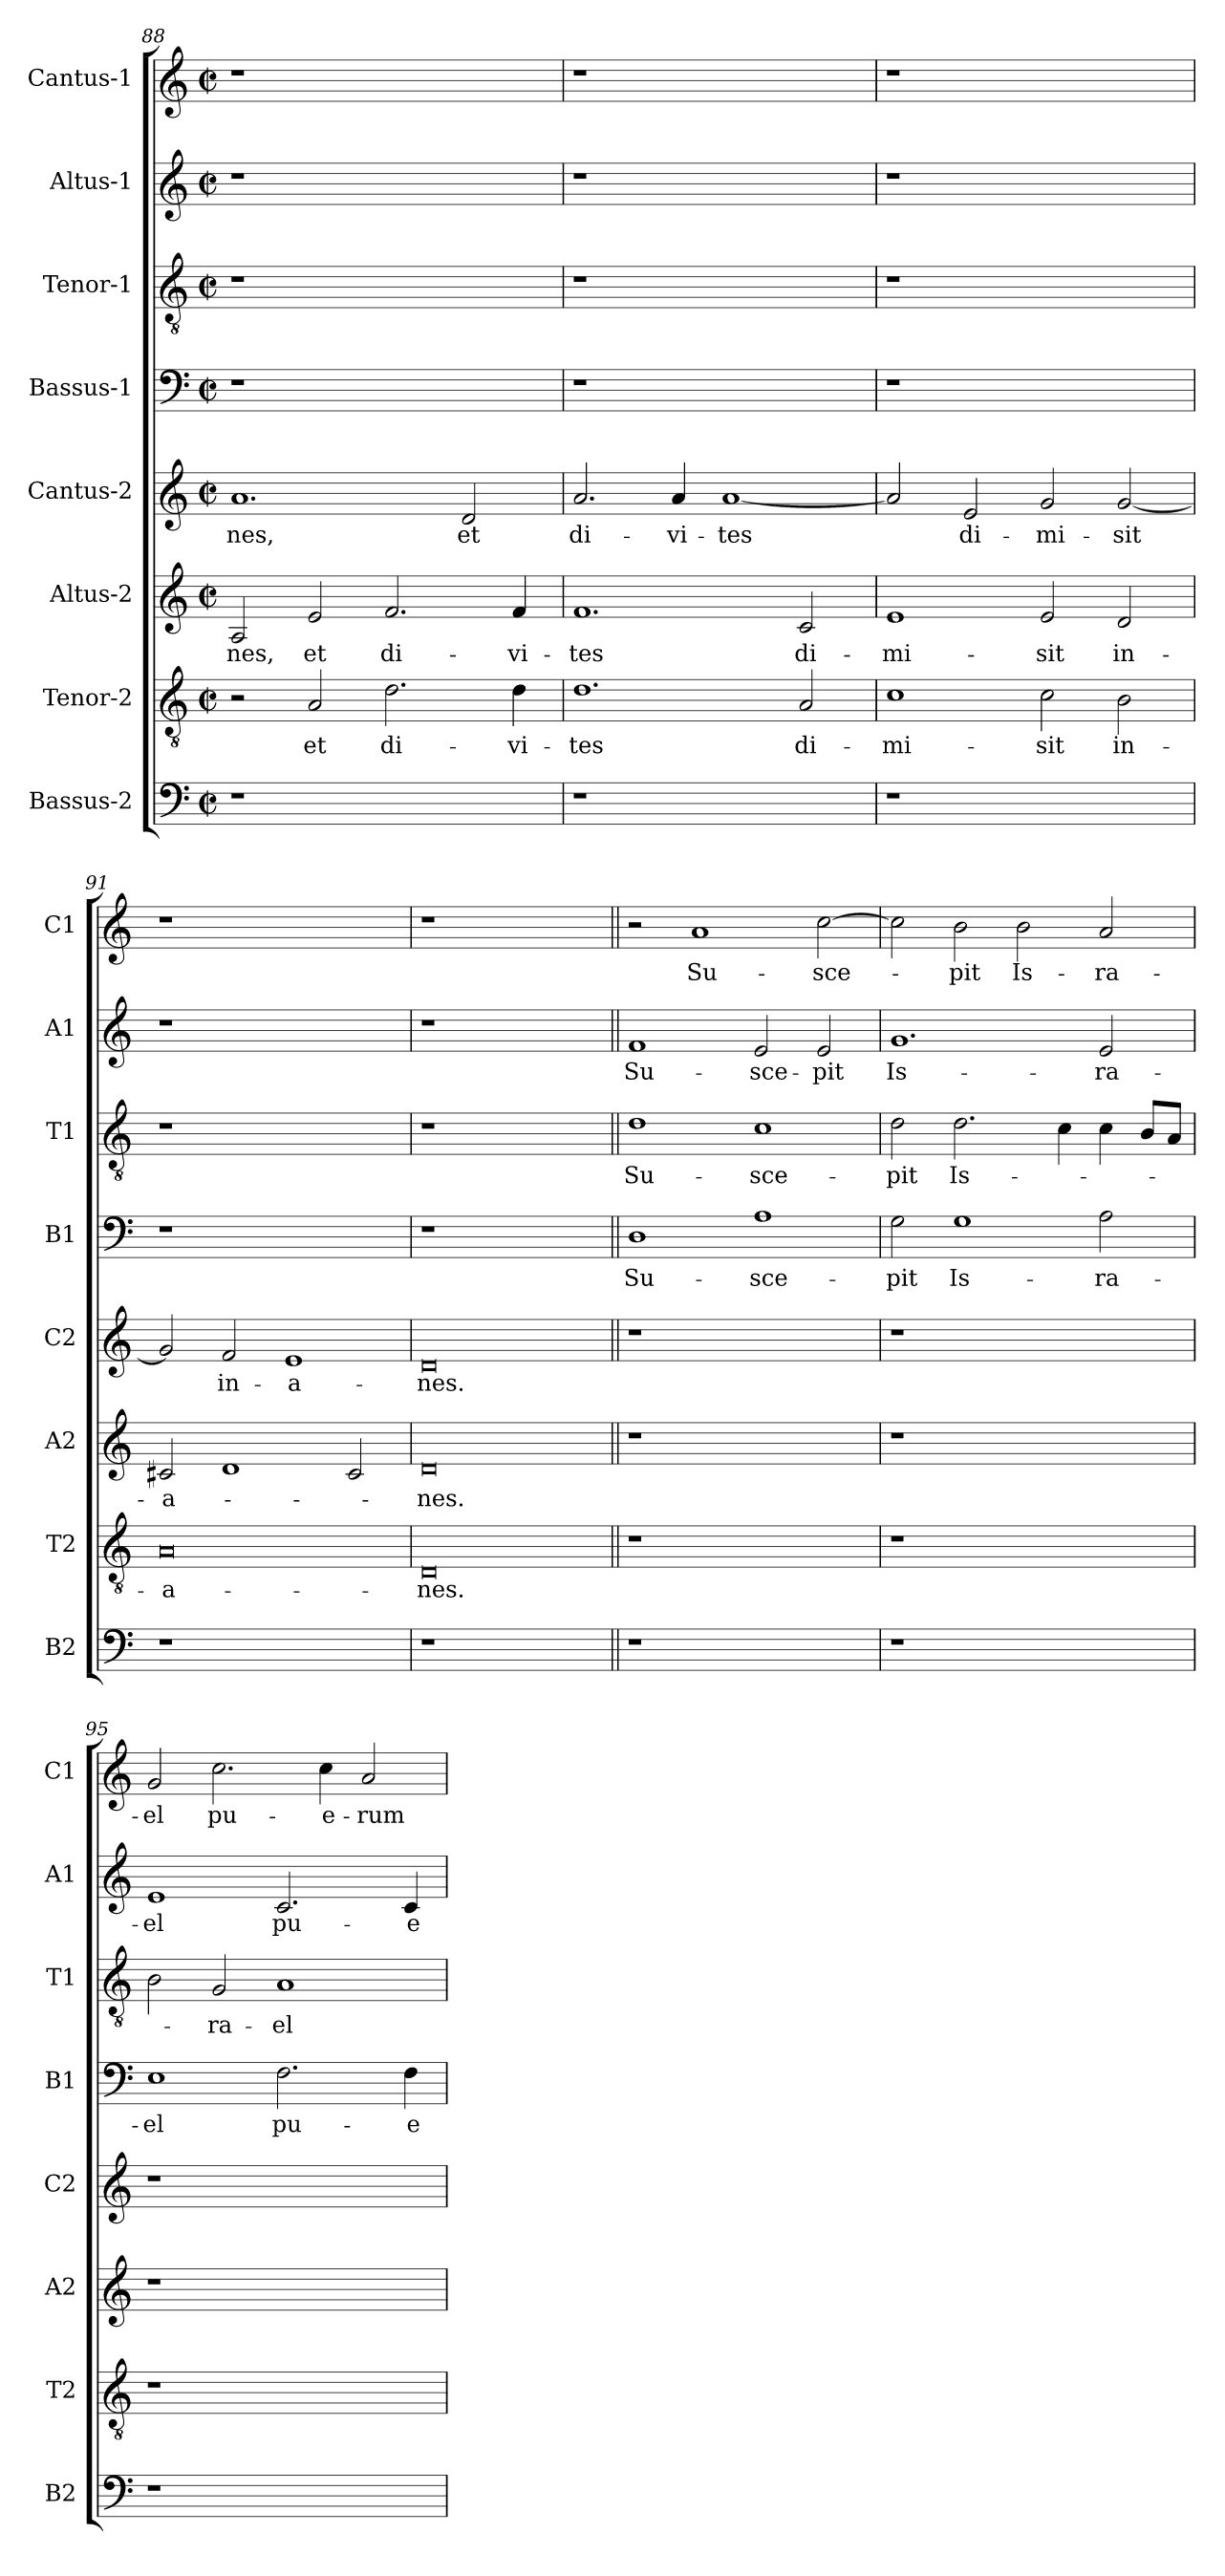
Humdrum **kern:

**kern	**kern	**text	**kern	**text	**kern	**text	**kern	**text	**kern	**text	**kern	**text	**kern	**text
*part8	*part7	*part7	*part6	*part6	*part5	*part5	*part4	*part4	*part3	*part3	*part2	*part2	*part1	*part1
*staff8	*staff7	*staff7	*staff6	*staff6	*staff5	*staff5	*staff4	*staff4	*staff3	*staff3	*staff2	*staff2	*staff1	*staff1
*I"Bassus-2	*I"Tenor-2	*	*I"Altus-2	*	*I"Cantus-2	*	*I"Bassus-1	*	*I"Tenor-1	*	*I"Altus-1	*	*I"Cantus-1	*
*I'B2	*I'T2	*	*I'A2	*	*I'C2	*	*I'B1	*	*I'T1	*	*I'A1	*	*I'C1	*
!!LO:PB:g=z
*clefF4	*clefGv2	*	*clefG2	*	*clefG2	*	*clefF4	*	*clefGv2	*	*clefG2	*	*clefG2	*
*k[]	*k[]	*	*k[]	*	*k[]	*	*k[]	*	*k[]	*	*k[]	*	*k[]	*
*C:	*C:	*	*C:	*	*C:	*	*C:	*	*C:	*	*C:	*	*C:	*
*M2/2	*M2/2	*	*M2/2	*	*M2/2	*	*M2/2	*	*M2/2	*	*M2/2	*	*M2/2	*
*met(c|)	*met(c|)	*	*met(c|)	*	*met(c|)	*	*met(c|)	*	*met(c|)	*	*met(c|)	*	*met(c|)	*
=88	=88	=88	=88	=88	=88	=88	=88	=88	=88	=88	=88	=88	=88	=88
!	!	!	!	!LO:LY:b	!	!LO:LY:b	!	!	!	!	!	!	!	!
1r	2r	.	2A/	-nes,	1.a	-nes,	1r	.	1r	.	1r	.	1r	.
!	!	!LO:LY:b	!	!LO:LY:b	!	!	!	!	!	!	!	!	!	!
.	2A/	et	2e/	et	.	.	.	.	.	.	.	.	.	.
!	!	!LO:LY:b	!	!LO:LY:b	!	!	!	!	!	!	!	!	!	!
1ryy	2.d\	di-	2.f/	di-	.	.	1ryy	.	1ryy	.	1ryy	.	1ryy	.
!	!	!	!	!	!	!LO:LY:b	!	!	!	!	!	!	!	!
.	.	.	.	.	2d/	et	.	.	.	.	.	.	.	.
!	!	!LO:LY:b	!	!LO:LY:b	!	!	!	!	!	!	!	!	!	!
.	4d\	-vi-	4f/	-vi-	.	.	.	.	.	.	.	.	.	.
=89	=89	=89	=89	=89	=89	=89	=89	=89	=89	=89	=89	=89	=89	=89
!	!	!LO:LY:b	!	!LO:LY:b	!	!LO:LY:b	!	!	!	!	!	!	!	!
1r	1.d	-tes	1.f	-tes	2.a/	di-	1r	.	1r	.	1r	.	1r	.
!	!	!	!	!	!	!LO:LY:b	!	!	!	!	!	!	!	!
.	.	.	.	.	4a/	-vi-	.	.	.	.	.	.	.	.
!	!	!	!	!	!	!LO:LY:b	!	!	!	!	!	!	!	!
1ryy	.	.	.	.	[1a	-tes	1ryy	.	1ryy	.	1ryy	.	1ryy	.
!	!	!LO:LY:b	!	!LO:LY:b	!	!	!	!	!	!	!	!	!	!
.	2A/	di-	2c/	di-	.	.	.	.	.	.	.	.	.	.
=90	=90	=90	=90	=90	=90	=90	=90	=90	=90	=90	=90	=90	=90	=90
!	!	!LO:LY:b	!	!LO:LY:b	!	!	!	!	!	!	!	!	!	!
1r	1c	-mi-	1e	-mi-	2a/]	.	1r	.	1r	.	1r	.	1r	.
!	!	!	!	!	!	!LO:LY:b	!	!	!	!	!	!	!	!
.	.	.	.	.	2e/	di-	.	.	.	.	.	.	.	.
!	!	!LO:LY:b	!	!LO:LY:b	!	!LO:LY:b	!	!	!	!	!	!	!	!
1ryy	2c\	-sit	2e/	-sit	2g/	-mi-	1ryy	.	1ryy	.	1ryy	.	1ryy	.
!	!	!LO:LY:b	!	!LO:LY:b	!	!LO:LY:b	!	!	!	!	!	!	!	!
.	2B\	in-	2d/	in-	[2g/	-sit	.	.	.	.	.	.	.	.
=91	=91	=91	=91	=91	=91	=91	=91	=91	=91	=91	=91	=91	=91	=91
!	!	!LO:LY:b	!	!LO:LY:b	!	!	!	!	!	!	!	!	!	!
1r	0A	-a-	2c#X/	-a-	2g/]	.	1r	.	1r	.	1r	.	1r	.
!	!	!	!	!	!	!LO:LY:b	!	!	!	!	!	!	!	!
.	.	.	1d	.	2f/	in-	.	.	.	.	.	.	.	.
!	!	!	!	!	!	!LO:LY:b	!	!	!	!	!	!	!	!
1ryy	.	.	.	.	1e	-a-	1ryy	.	1ryy	.	1ryy	.	1ryy	.
.	.	.	2c#/	.	.	.	.	.	.	.	.	.	.	.
=92	=92	=92	=92	=92	=92	=92	=92	=92	=92	=92	=92	=92	=92	=92
!	!	!LO:LY:b	!	!LO:LY:b	!	!LO:LY:b	!	!	!	!	!	!	!	!
1r	0D	-nes.	0d	-nes.	0d	-nes.	1r	.	1r	.	1r	.	1r	.
1ryy	.	.	.	.	.	.	1ryy	.	1ryy	.	1ryy	.	1ryy	.
!!LO:LB:g=z
=93||	=93||	=93||	=93||	=93||	=93||	=93||	=93||	=93||	=93||	=93||	=93||	=93||	=93||	=93||
!	!	!	!	!	!	!	!	!LO:LY:b	!	!LO:LY:b	!	!LO:LY:b	!	!
1r	1r	.	1r	.	1r	.	1D	Su-	1d	Su-	1f	Su-	2r	.
!	!	!	!	!	!	!	!	!	!	!	!	!	!	!LO:LY:b
.	.	.	.	.	.	.	.	.	.	.	.	.	1a	Su-
!	!	!	!	!	!	!	!	!LO:LY:b	!	!LO:LY:b	!	!LO:LY:b	!	!
1ryy	1ryy	.	1ryy	.	1ryy	.	1A	-sce-	1c	-sce-	2e/	-sce-	.	.
!	!	!	!	!	!	!	!	!	!	!	!	!LO:LY:b	!	!LO:LY:b
.	.	.	.	.	.	.	.	.	.	.	2e/	-pit	[2cc\	-sce-
=94	=94	=94	=94	=94	=94	=94	=94	=94	=94	=94	=94	=94	=94	=94
!	!	!	!	!	!	!	!	!LO:LY:b	!	!LO:LY:b	!	!LO:LY:b	!	!
1r	1r	.	1r	.	1r	.	2G\	-pit	2d\	-pit	1.g	Is-	2cc\]	.
!	!	!	!	!	!	!	!	!LO:LY:b	!	!LO:LY:b	!	!	!	!LO:LY:b
.	.	.	.	.	.	.	1G	Is-	2.d\	Is-	.	.	2b\	-pit
!	!	!	!	!	!	!	!	!	!	!	!	!	!	!LO:LY:b
1ryy	1ryy	.	1ryy	.	1ryy	.	.	.	.	.	.	.	2b\	Is-
.	.	.	.	.	.	.	.	.	4c\	.	.	.	.	.
!	!	!	!	!	!	!	!	!LO:LY:b	!	!	!	!LO:LY:b	!	!LO:LY:b
.	.	.	.	.	.	.	2A\	-ra-	4c\	.	2e/	-ra-	2a/	-ra-
.	.	.	.	.	.	.	.	.	8B/L	.	.	.	.	.
.	.	.	.	.	.	.	.	.	8A/J	.	.	.	.	.
=95	=95	=95	=95	=95	=95	=95	=95	=95	=95	=95	=95	=95	=95	=95
!	!	!	!	!	!	!	!	!LO:LY:b	!	!	!	!LO:LY:b	!	!LO:LY:b
1r	1r	.	1r	.	1r	.	1E	-el	2B\	.	1e	-el	2g/	-el
!	!	!	!	!	!	!	!	!	!	!LO:LY:b	!	!	!	!LO:LY:b
.	.	.	.	.	.	.	.	.	2G/	-ra-	.	.	2.cc\	pu-
!	!	!	!	!	!	!	!	!LO:LY:b	!	!LO:LY:b	!	!LO:LY:b	!	!
1ryy	1ryy	.	1ryy	.	1ryy	.	2.F\	pu-	1A	-el	2.c/	pu-	.	.
!	!	!	!	!	!	!	!	!	!	!	!	!	!	!LO:LY:b
.	.	.	.	.	.	.	.	.	.	.	.	.	4cc\	-e-
!	!	!	!	!	!	!	!	!	!	!	!	!	!	!LO:LY:b
.	.	.	.	.	.	.	.	.	.	.	.	.	2a/	-rum
!	!	!	!	!	!	!	!	!LO:LY:b	!	!	!	!LO:LY:b	!	!
.	.	.	.	.	.	.	4F\	-e-	.	.	4c/	-e-	.	.
=	=	=	=	=	=	=	=	=	=	=	=	=	=	=
*-	*-	*-	*-	*-	*-	*-	*-	*-	*-	*-	*-	*-	*-	*-
